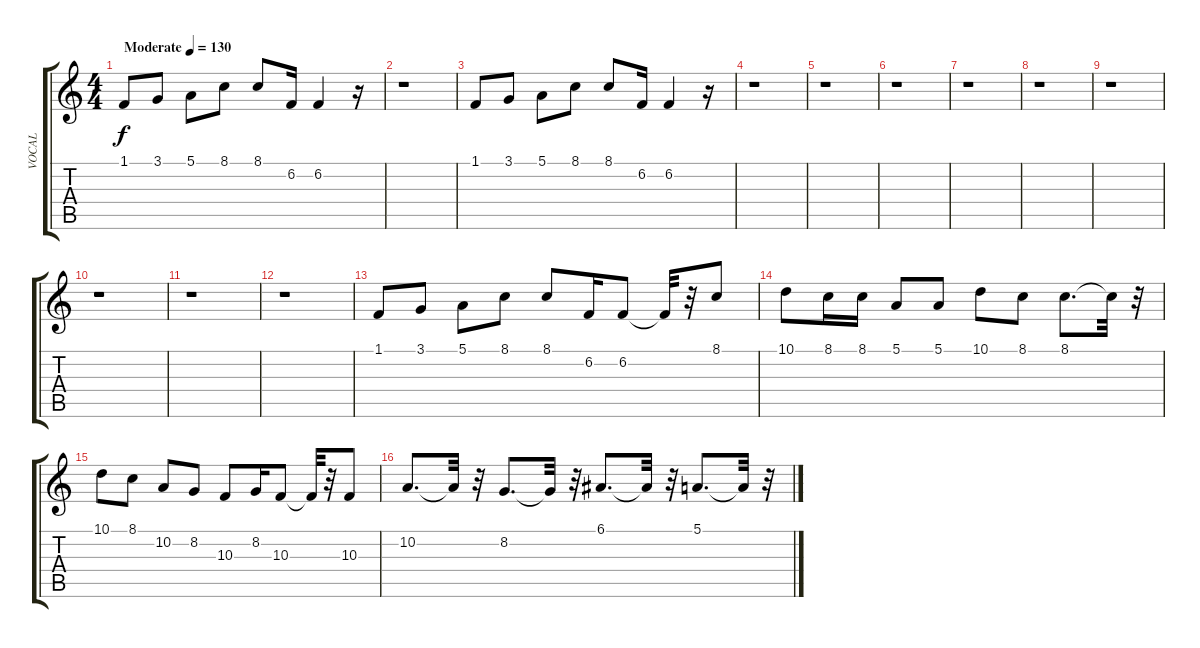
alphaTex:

\track ("VOCAL" "VOCAL") {instrument synthvoice}
\staff {score tabs}
\tuning (E4 B3 G3 D3 A2 E2) {hide}
\ts (4 4)
\tempo (130 "Moderate")
\clef g2
\ks c
1.1.8{dy f instrument synthvoice} 3.1.8 5.1.8 8.1.8 8.1.8 6.2.16 6.2.4 r.16 |
r.1 |
1.1.8 3.1.8 5.1.8 8.1.8 8.1.8 6.2.16 6.2.4 r.16 |
r.1 |
r.1 |
r.1 |
r.1 |
r.1 |
r.1 |
r.1 |
r.1 |
r.1 |
1.1.8 3.1.8 5.1.8 8.1.8 8.1.8 6.2.16 6.2.8 6.2{t}.32 r.32 8.1.8 |
10.1.8 8.1.16 8.1.16 5.1.8 5.1.8 10.1.8 8.1.8 8.1.8{d} 8.1{t}.32 r.32 |
10.1.8 8.1.8 10.2.8 8.2.8 10.3.8 8.2.16 10.3.8 10.3{t}.32 r.32 10.3.8 |
10.2.8{d} 10.2{t}.32 r.32 8.2.8{d} 8.2{t}.32 r.32 6.1.8{d} 6.1{t}.32 r.32 5.1.8{d} 5.1{t}.32 r.32
